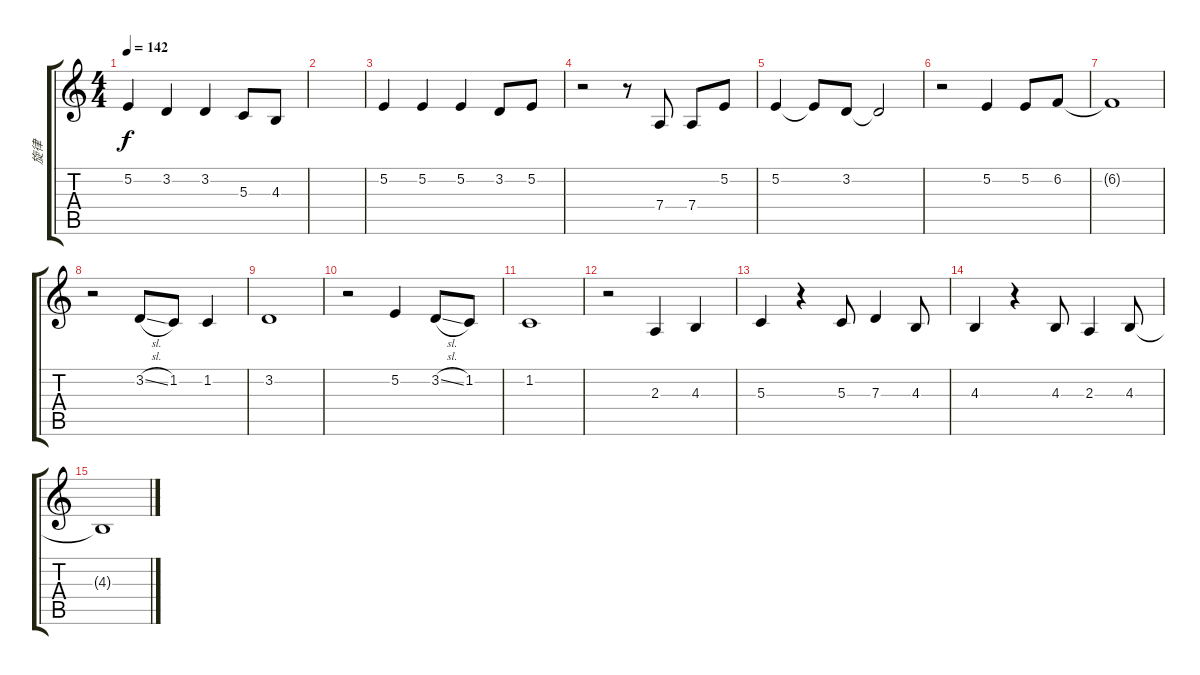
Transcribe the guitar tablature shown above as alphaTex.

\track ("旋律" "旋律") {instrument cello}
\staff {score tabs}
\tuning (E4 B3 G3 D3 A2 E2) {hide}
\ts (4 4)
\tempo 142
\clef g2
\ks c
5.2.4{dy f} 3.2.4 3.2.4 5.3.8 4.3.8 |
|
5.2.4 5.2.4 5.2.4 3.2.8 5.2.8 |
r.2 r.8 7.4.8 7.4.8 5.2.8 |
5.2.4 5.2{t}.8 3.2.8 3.2{t}.2 |
r.2 5.2.4 5.2.8 6.2.8 |
6.2{t}.1 |
r.2 3.2{sl}.8 1.2.8 1.2.4 |
3.2.1 |
r.2 5.2.4 3.2{sl}.8 1.2.8 |
1.2.1 |
r.2 2.3.4 4.3.4 |
5.3.4 r.4 5.3.8 7.3.4 4.3.8 |
4.3.4 r.4 4.3.8 2.3.4 4.3.8 |
4.3{t}.1
